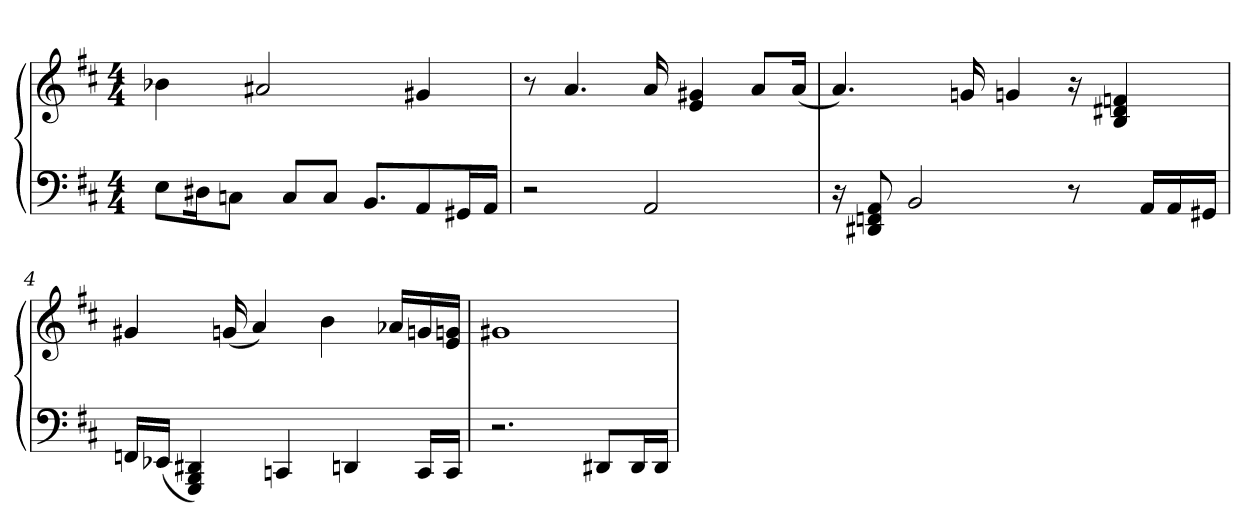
**kern	**kern
*part1	*part1
*staff2	*staff1
*clefF4	*clefG2
*k[f#c#]	*k[f#c#]
*M4/4	*M4/4
=1	=1
8E\L	4b-X
16D#X\K	.
8Cn\J	.
.	2a#X
8C/L	.
8C/J	.
8.BB/L	.
8AA/	4g#X
16GG#X/L	.
16AA/JJ	.
=2	=2
2r	8r
.	4.a
2AA	16a
.	4e 4g#X
.	8a/L
.	(16a/Jk
=3	=3
16r	4.a)
8DD#X 8FFn 8AA	.
2BB	.
.	16gn
.	4gn
8r	16r
.	4B 4d#X 4fn
16AA/LL	.
16AA/	.
16GG#X/JJ	.
=4	=4
16FFn/LL	4g#X
(16EE-X/JJ	.
4GGG 4BBB 4DD#X)	.
.	(16gn
.	4a)
4CCn	.
.	4b
4DDn	.
.	16a-X/LL
16CC/LL	16gn/
16CC/JJ	16e/ 16gn/JJ
=5	=5
2.r	1g#X
8DD#X/L	.
16DD#/L	.
16DD#/JJ	.
=	=
*-	*-
